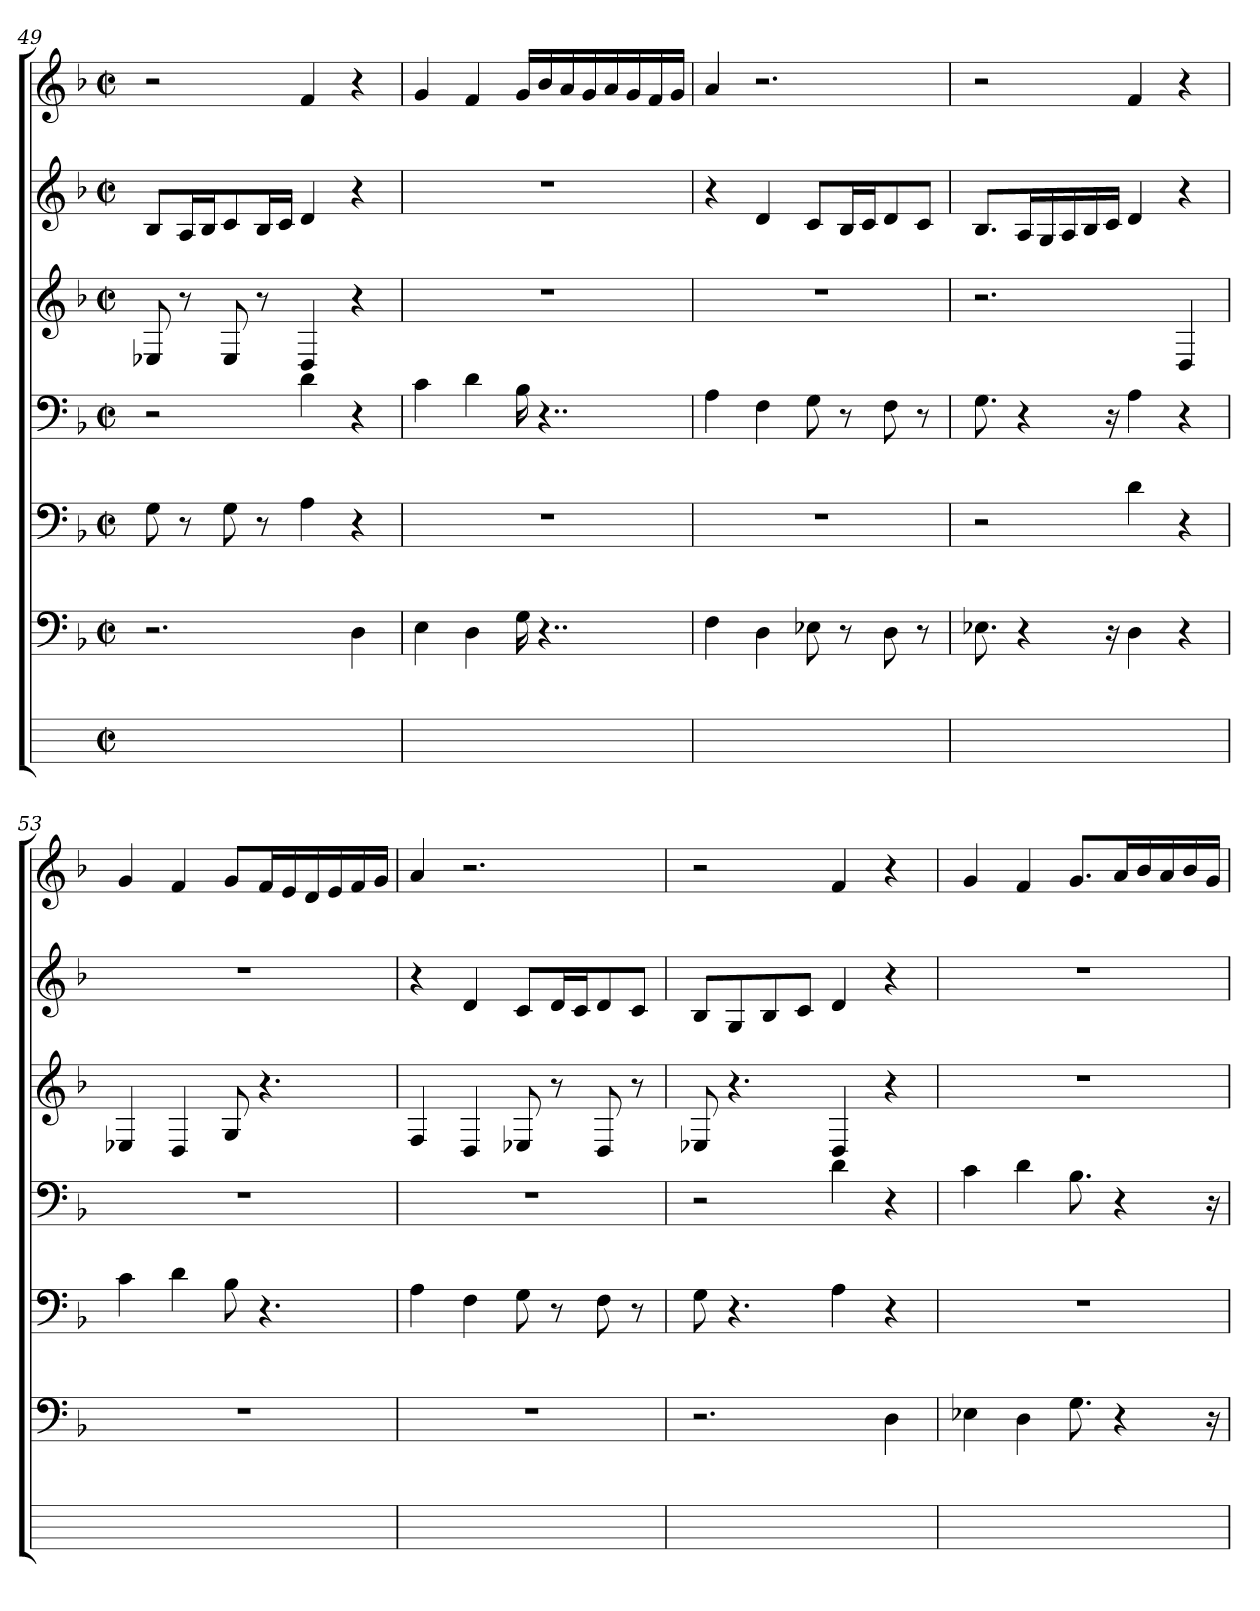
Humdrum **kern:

**kern	**kern	**kern	**kern	**kern	**kern	**kern
*part7	*part6	*part5	*part4	*part3	*part2	*part1
*staff7	*staff6	*staff5	*staff4	*staff3	*staff2	*staff1
*	*clefF4	*clefF4	*clefF4	*clefG2	*clefG2	*clefG2
*	*k[b-]	*k[b-]	*k[b-]	*k[b-]	*k[b-]	*k[b-]
*	*F:	*F:	*F:	*F:	*F:	*F:
*M2/2	*M2/2	*M2/2	*M2/2	*M2/2	*M2/2	*M2/2
*met(c|)	*met(c|)	*met(c|)	*met(c|)	*met(c|)	*met(c|)	*met(c|)
=49	=49	=49	=49	=49	=49	=49
1ryy	2.r	8G	2r	8E-X	8B-L	2r
.	.	8r	.	8r	16AiL	.
.	.	.	.	.	16B-iJ	.
.	.	8Gj	.	8E-j	8cZ	.
.	.	8r	.	8r	16B-jL	.
.	.	.	.	.	16ciJJ	.
.	.	4A	4d	4D	4d	4f
.	4D	4r	4r	4r	4r	4r
=50	=50	=50	=50	=50	=50	=50
1ryy	4E	1r	4c	1r	1r	4g
.	4D	.	4d	.	.	4f
.	16G	.	16B-	.	.	16gLL
.	4..r	.	4..r	.	.	16b-i
.	.	.	.	.	.	16ai
.	.	.	.	.	.	16gi
.	.	.	.	.	.	16ai
.	.	.	.	.	.	16gi
.	.	.	.	.	.	16fi
.	.	.	.	.	.	16giJJ
=51	=51	=51	=51	=51	=51	=51
1ryy	4F	1r	4A	1r	4r	4a
.	4D	.	4F	.	4dj	2.r
.	8E-X	.	8G	.	8cL	.
.	8r	.	8r	.	16B-iL	.
.	.	.	.	.	16ciJ	.
.	8D	.	8F	.	8d	.
.	8r	.	8r	.	8ciJ	.
=52	=52	=52	=52	=52	=52	=52
1ryy	8.E-X	2r	8.G	2.r	8.B-L	2r
.	4r	.	4r	.	16AiL	.
.	.	.	.	.	16Gi	.
.	.	.	.	.	16Ai	.
.	.	.	.	.	16B-j	.
.	16r	.	16r	.	16ciJJ	.
.	4D	4d	4A	.	4d	4f
.	4r	4r	4r	4D	4r	4r
=53	=53	=53	=53	=53	=53	=53
1ryy	1r	4c	1r	4E-XV	1r	4g
.	.	4d	.	4D	.	4f
.	.	8B-	.	8G	.	8gL
.	.	4.r	.	4.r	.	16fiL
.	.	.	.	.	.	16ei
.	.	.	.	.	.	16di
.	.	.	.	.	.	16ei
.	.	.	.	.	.	16fi
.	.	.	.	.	.	16giJJ
=54	=54	=54	=54	=54	=54	=54
1ryy	1r	4A	1r	4F	4r	4a
.	.	4F	.	4D	4dj	2.r
.	.	8G	.	8E-X	8cL	.
.	.	8r	.	8r	16diL	.
.	.	.	.	.	16ciJ	.
.	.	8F	.	8D	8d	.
.	.	8r	.	8r	8ciJ	.
=55	=55	=55	=55	=55	=55	=55
1ryy	2.r	8G	2r	8E-X	8B-L	2r
.	.	4.r	.	4.r	8Gi	.
.	.	.	.	.	8B-i	.
.	.	.	.	.	8cJ	.
.	.	4A	4d	4D	4d	4f
.	4D	4r	4r	4r	4r	4r
=56	=56	=56	=56	=56	=56	=56
1ryy	4E-XV	1r	4c	1r	1r	4g
.	4D	.	4d	.	.	4f
.	8.G	.	8.B-	.	.	8.gL
.	4r	.	4r	.	.	16aiL
.	.	.	.	.	.	16b-i
.	.	.	.	.	.	16ai
.	.	.	.	.	.	16b-i
.	16r	.	16r	.	.	16giJJ
=	=	=	=	=	=	=
*-	*-	*-	*-	*-	*-	*-
